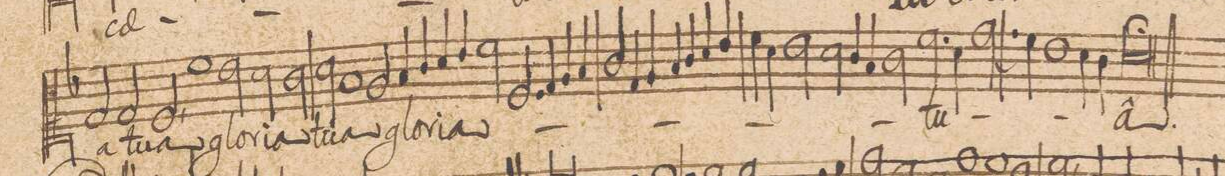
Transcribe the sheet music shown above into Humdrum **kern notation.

**kern	**text
*I"ALTVS.	*
*clefC1	*
*k[b-]	*
*met(C|)	*
*M2/1	*
2d/	-a
2d/	tu-
2c,</	-a
1cc	glo-
=42-	=42-
2b-\	-ri-
2a\	-a
2g\	tu-
=43-	=43-
2a\	.
1f	-a
2e/	glo-
=44-	=44-
4f/	.
4g/	.
4a/	ri-
4b-/	.
2cc\	-a
2.c/	.
=45-	=45-
4d/	.
4e/	.
4f/	.
2g/	.
4d/	.
4e/	.
=46-	=46-
4f/	.
4g/	.
4a/	.
4b-/	.
4cc\	.
4a\	.
2b-\	.
=47-	=47-
2a\	.
4g/	.
4f/	.
2g\	.
2.cc\	tu-
=48-	=48-
4a\	.
2.dd\	.
4cc\	.
1b-	.
=49-	=49-
4a\	.
4g\	.
1al;	-â.
*clefC3	*
=50||	=50||
*>C	*
*M2/1	*
*met(C|)	*
*-	*-
